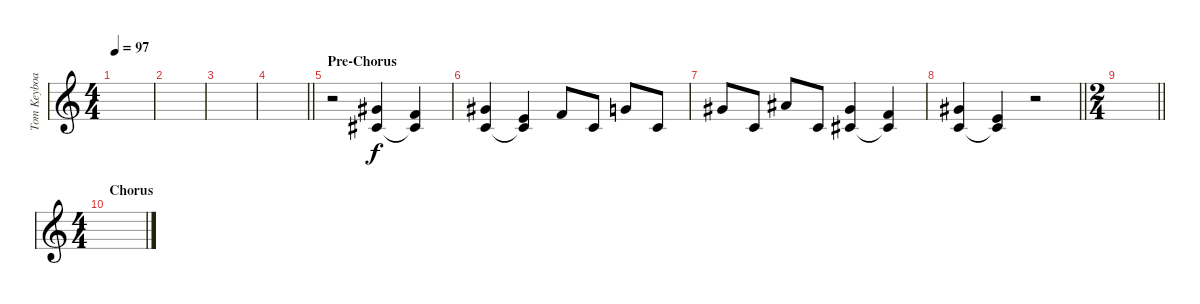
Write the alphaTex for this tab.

\track ("Tom Keyboard" "Tom Keyboa") {instrument churchorgan}
\staff {score}
\tuning (E4 B3 G3 D3 A2 E2) {hide}
\ts (4 4)
\tempo 97
\clef g2
\ks c
|
|
|
\barLineRight lightlight
|
\section ("" "Pre-Chorus")
r.2 (9.2 11.4).4 (10.3 11.4{t}).4 |
(9.2 10.4).4 (9.3 10.4{t}).4 10.3.8 10.4.8 8.2.8 10.4.8 |
9.2.8 10.4.8 11.2.8 10.4.8 (9.2 11.4).4 (10.3 11.4{t}).4 |
\barLineRight lightlight
(9.2 10.4).4 (9.3 10.4{t}).4 r.2 |
\ts (2 4)
\barLineRight lightlight
|
\ts (4 4)
\section ("" "Chorus")
